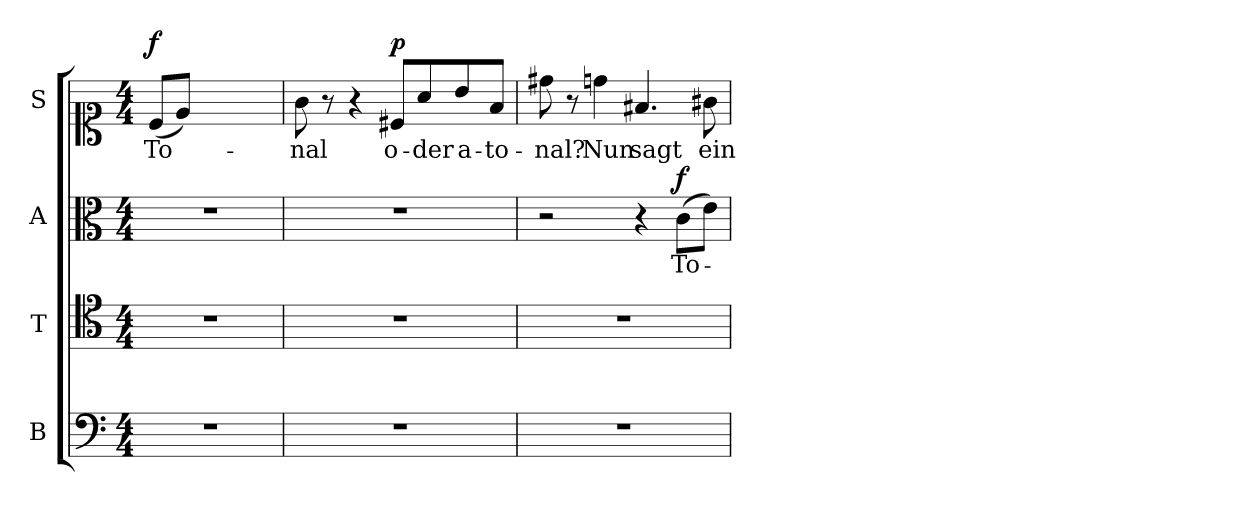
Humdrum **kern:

**kern	**kern	**kern	**text	**dynam	**kern	**text	**dynam
*part4	*part3	*part2	*part2	*part2	*part1	*part1	*part1
*staff4	*staff3	*staff2	*staff2	*staff2	*staff1	*staff1	*staff1
*I"B	*I"T	*I"A	*	*	*I"S	*	*
*I'B	*I'T	*I'A	*	*	*I'S	*	*
!!LO:PB:g=z
*clefF4	*clefC4	*clefC3	*	*	*clefC1	*	*
*k[]	*k[]	*k[]	*	*	*k[]	*	*
*C:	*C:	*C:	*	*	*C:	*	*
*M4/4	*M4/4	*M4/4	*	*	*M4/4	*	*
*MM112	*MM112	*MM112	*	*	*MM112	*	*
=1	=1	=1	=1	=1	=1	=1	=1
!LO:N:vis=1	!LO:N:vis=1	!LO:N:vis=1	!	!	!	!	!
!	!	!	!	!	!	!LO:LY:b:color=#000000	!
1r	1r	1r	.	.	(8ci/L	To-	f
.	.	.	.	.	8ei/J)	.	.
.	.	.	.	.	2.ryy	.	.
=1	=1	=1	=1	=1	=1	=1	=1
!	!	!	!	!	!	!LO:LY:b:color=#000000	!
1r	1r	1r	.	.	8gi\	-nal	.
.	.	.	.	.	8r	.	.
.	.	.	.	.	4r	.	.
!	!	!	!	!	!	!LO:LY:b:color=#000000	!
.	.	.	.	.	8c#Xi/L	o-	p
!	!	!	!	!	!	!LO:LY:b:color=#000000	!
.	.	.	.	.	8ai/	-der	.
!	!	!	!	!	!	!LO:LY:b:color=#000000	!
.	.	.	.	.	8bi/	a-	.
!	!	!	!	!	!	!LO:LY:b:color=#000000	!
.	.	.	.	.	8fi/J	-to-	.
=2	=2	=2	=2	=2	=2	=2	=2
!	!	!	!	!	!	!LO:LY:b:color=#000000	!
1r	1r	2r	.	.	8dd#Xi\	-nal?	.
.	.	.	.	.	8r	.	.
!	!	!	!	!	!	!LO:LY:b:color=#000000	!
.	.	.	.	.	4ddni\	Nun	.
!	!	!	!	!	!	!LO:LY:b:color=#000000	!
.	.	4r	.	.	4.f#Xi/	sagt	.
!	!	!	!LO:LY:b:color=#000000	!	!	!	!
.	.	(8ci\L	To-	f	.	.	.
!	!	!	!	!	!	!LO:LY:b:color=#000000	!
.	.	8ei\J)	.	.	8g#Xi\	ein-	.
=	=	=	=	=	=	=	=
*-	*-	*-	*-	*-	*-	*-	*-
